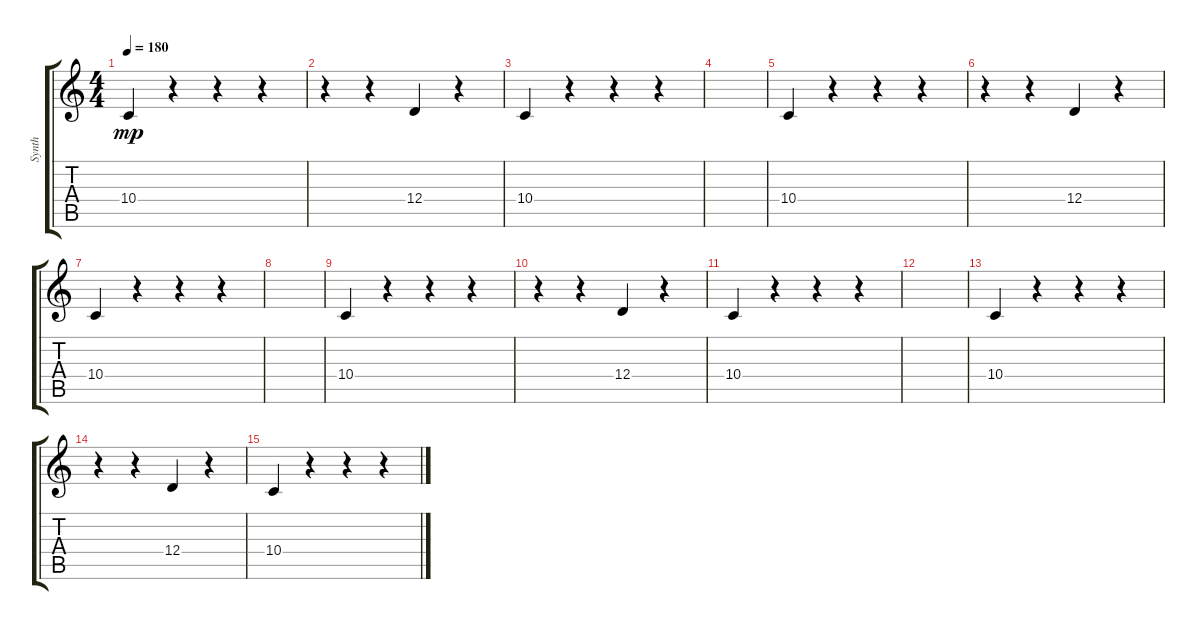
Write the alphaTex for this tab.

\track ("Synth" "Synth") {instrument synthstrings1}
\staff {score tabs}
\tuning (E4 B3 G3 D3 A2 E2) {hide}
\ts (4 4)
\tempo 180
\clef g2
\ks c
10.4.4{dy mp} r.4 r.4 r.4 |
r.4 r.4 12.4.4 r.4 |
10.4.4 r.4 r.4 r.4 |
|
10.4.4 r.4 r.4 r.4 |
r.4 r.4 12.4.4 r.4 |
10.4.4 r.4 r.4 r.4 |
|
10.4.4 r.4 r.4 r.4 |
r.4 r.4 12.4.4 r.4 |
10.4.4 r.4 r.4 r.4 |
|
10.4.4 r.4 r.4 r.4 |
r.4 r.4 12.4.4 r.4 |
10.4.4 r.4 r.4 r.4
